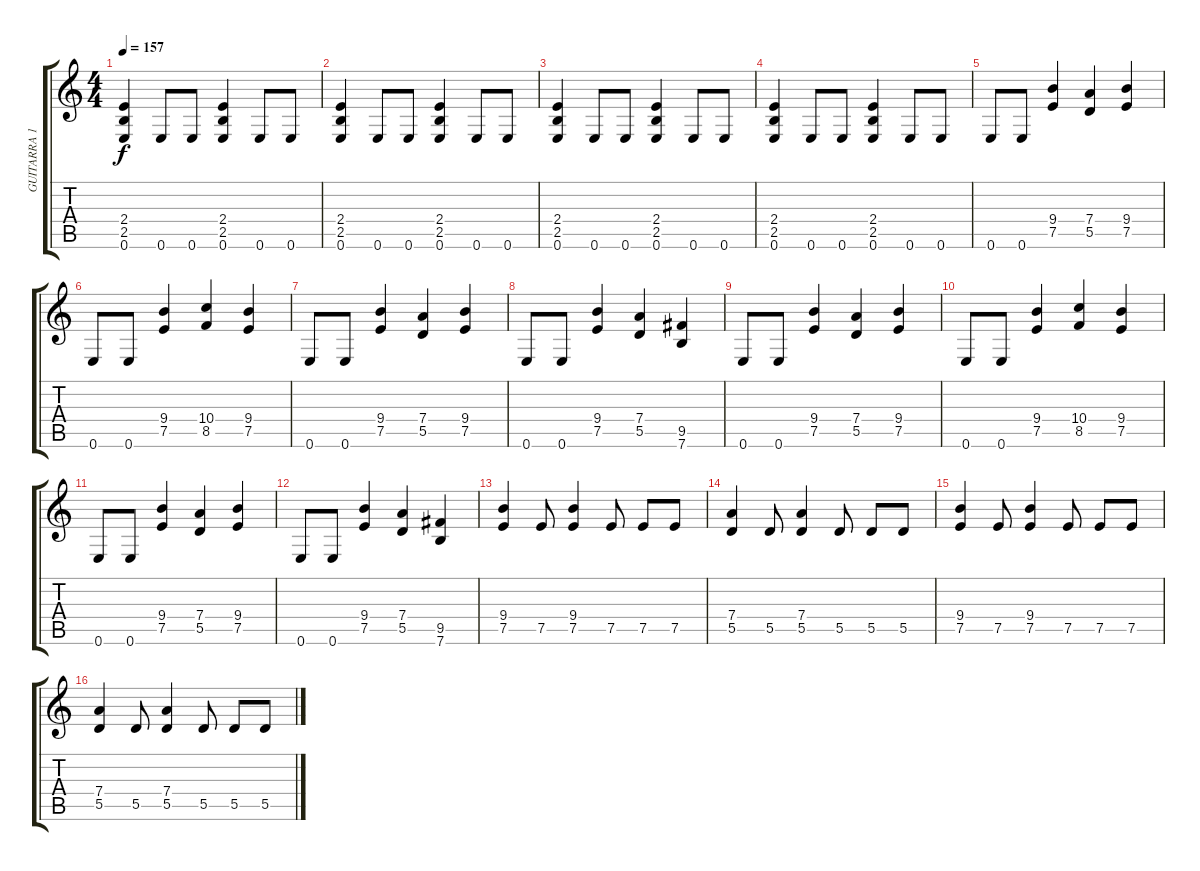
\track ("GUITARRA 1" "GUITARRA 1") {instrument distortionguitar}
\staff {score tabs}
\tuning (E4 B3 G3 D3 A2 E2) {hide}
\ts (4 4)
\tempo 157
\clef g2
\ks c
(2.4 2.5 0.6).4{dy f} 0.6.8 0.6.8 (2.4 2.5 0.6).4 0.6.8 0.6.8 |
(2.4 2.5 0.6).4 0.6.8 0.6.8 (2.4 2.5 0.6).4 0.6.8 0.6.8 |
(2.4 2.5 0.6).4 0.6.8 0.6.8 (2.4 2.5 0.6).4 0.6.8 0.6.8 |
(2.4 2.5 0.6).4 0.6.8 0.6.8 (2.4 2.5 0.6).4 0.6.8 0.6.8 |
0.6.8 0.6.8 (9.4 7.5).4 (7.4 5.5).4 (9.4 7.5).4 |
0.6.8 0.6.8 (9.4 7.5).4 (10.4 8.5).4 (9.4 7.5).4 |
0.6.8 0.6.8 (9.4 7.5).4 (7.4 5.5).4 (9.4 7.5).4 |
0.6.8 0.6.8 (9.4 7.5).4 (7.4 5.5).4 (9.5 7.6).4 |
0.6.8 0.6.8 (9.4 7.5).4 (7.4 5.5).4 (9.4 7.5).4 |
0.6.8 0.6.8 (9.4 7.5).4 (10.4 8.5).4 (9.4 7.5).4 |
0.6.8 0.6.8 (9.4 7.5).4 (7.4 5.5).4 (9.4 7.5).4 |
0.6.8 0.6.8 (9.4 7.5).4 (7.4 5.5).4 (9.5 7.6).4 |
(9.4 7.5).4{balance 3} 7.5.8 (9.4 7.5).4 7.5.8 7.5.8 7.5.8 |
(7.4 5.5).4 5.5.8 (7.4 5.5).4 5.5.8 5.5.8 5.5.8 |
(9.4 7.5).4 7.5.8 (9.4 7.5).4 7.5.8 7.5.8 7.5.8 |
(7.4 5.5).4 5.5.8 (7.4 5.5).4 5.5.8 5.5.8 5.5.8
